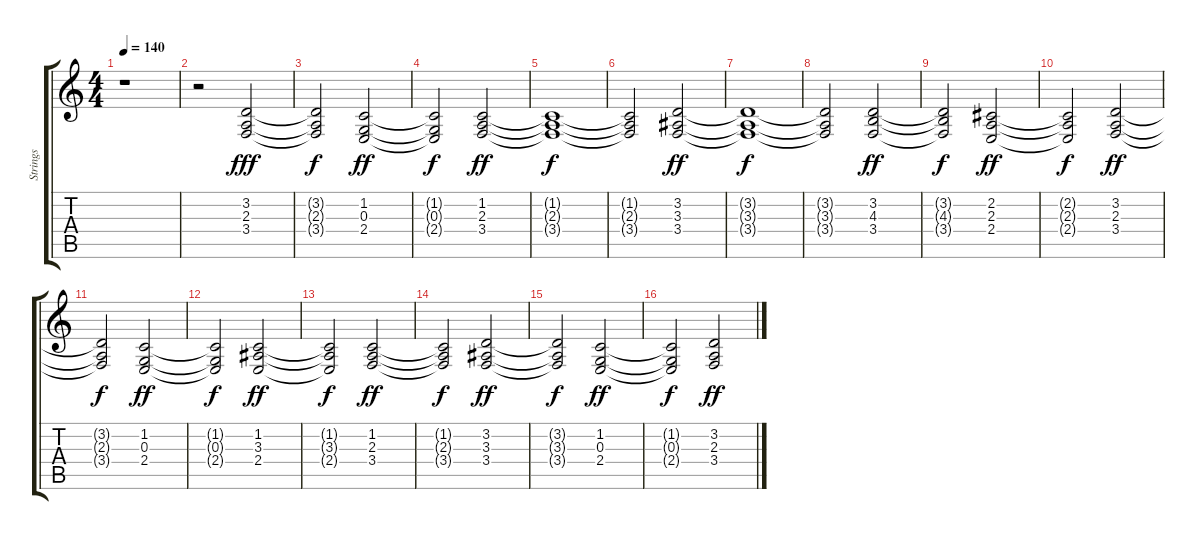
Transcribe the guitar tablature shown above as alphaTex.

\track ("Strings" "Strings") {instrument stringensemble2}
\staff {score tabs}
\tuning (E4 B3 G3 D3 A2 E2) {hide}
\ts (4 4)
\tempo 140
\clef g2
\ks c
r.1{dy fff instrument stringensemble2} |
r.2 (3.2 2.3 3.4).2 |
(3.2{t} 2.3{t} 3.4{t}).2{dy f} (1.2 0.3 2.4).2{dy ff} |
(1.2{t} 0.3{t} 2.4{t}).2{dy f} (1.2 2.3 3.4).2{dy ff} |
(1.2{t} 2.3{t} 3.4{t}).1{dy f} |
(1.2{t} 2.3{t} 3.4{t}).2 (3.2 3.3 3.4).2{dy ff} |
(3.2{t} 3.3{t} 3.4{t}).1{dy f} |
(3.2{t} 3.3{t} 3.4{t}).2 (3.2 4.3 3.4).2{dy ff} |
(3.2{t} 4.3{t} 3.4{t}).2{dy f} (2.2 2.3 2.4).2{dy ff} |
(2.2{t} 2.3{t} 2.4{t}).2{dy f} (3.2 2.3 3.4).2{dy ff} |
(3.2{t} 2.3{t} 3.4{t}).2{dy f} (1.2 0.3 2.4).2{dy ff} |
(1.2{t} 0.3{t} 2.4{t}).2{dy f} (1.2 3.3 2.4).2{dy ff} |
(1.2{t} 3.3{t} 2.4{t}).2{dy f} (1.2 2.3 3.4).2{dy ff} |
(1.2{t} 2.3{t} 3.4{t}).2{dy f} (3.2 3.3 3.4).2{dy ff} |
(3.2{t} 3.3{t} 3.4{t}).2{dy f} (1.2 0.3 2.4).2{dy ff} |
(1.2{t} 0.3{t} 2.4{t}).2{dy f} (3.2 2.3 3.4).2{dy ff}
